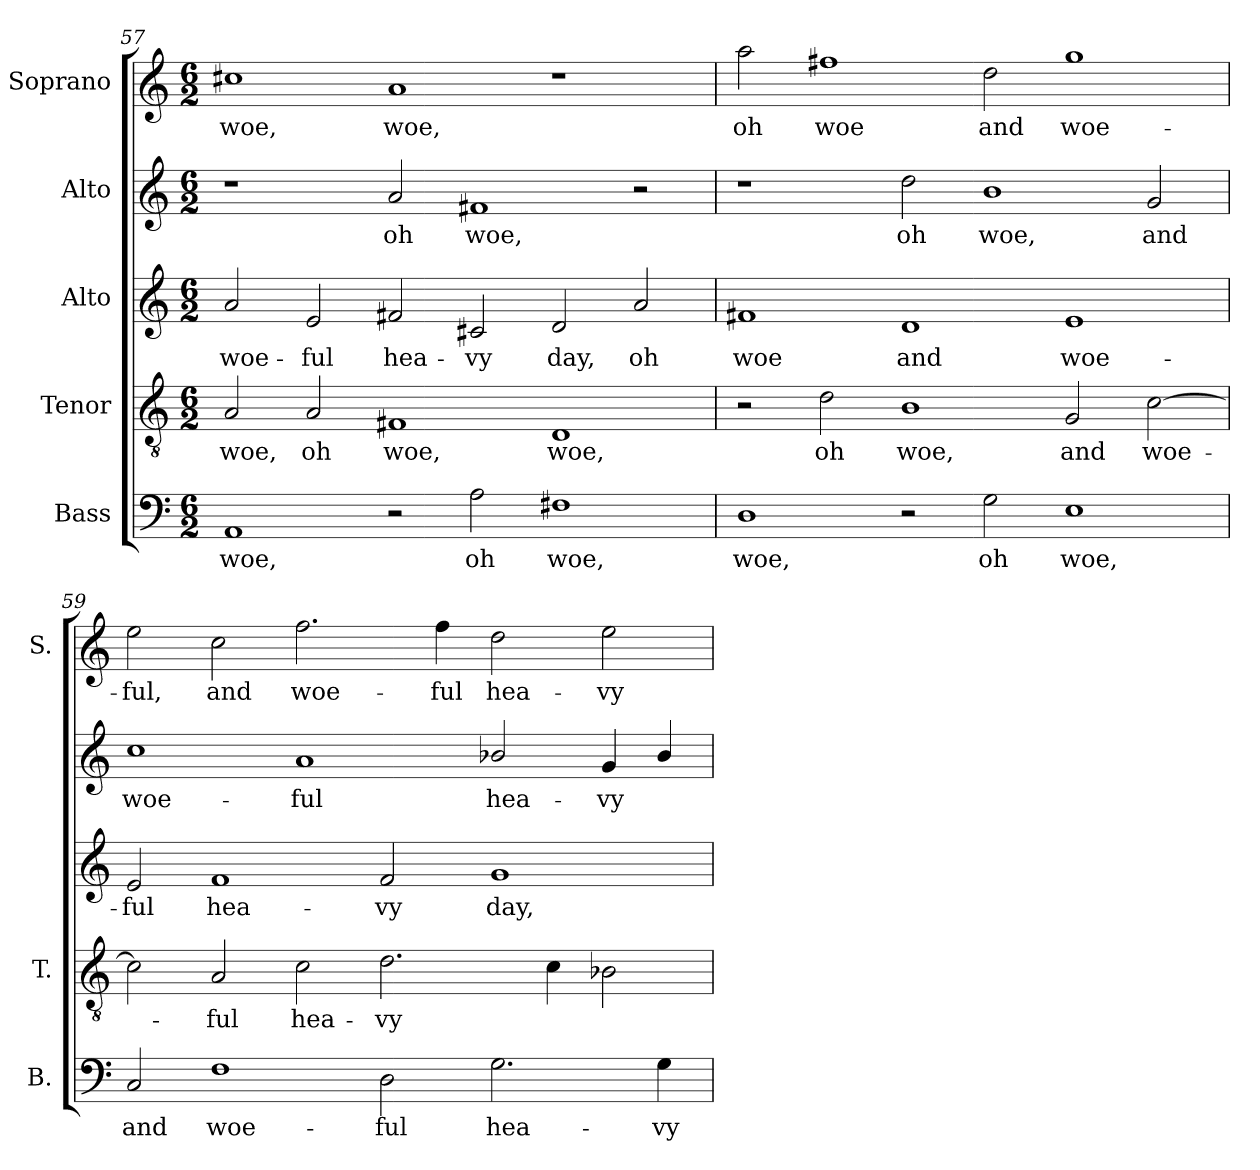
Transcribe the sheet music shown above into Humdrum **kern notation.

**kern	**text	**kern	**text	**kern	**text	**kern	**text	**kern	**text
*part5	*part5	*part4	*part4	*part3	*part3	*part2	*part2	*part1	*part1
*staff5	*staff5	*staff4	*staff4	*staff3	*staff3	*staff2	*staff2	*staff1	*staff1
*I"Bass	*	*I"Tenor	*	*I"Alto	*	*I"Alto	*	*I"Soprano	*
*I'B.	*	*I'T.	*	*	*	*	*	*I'S.	*
!!LO:LB:g=z
*clefF4	*	*clefGv2	*	*clefG2	*	*clefG2	*	*clefG2	*
*	*	*ITrd7c12	*	*	*	*	*	*	*
*k[]	*	*k[]	*	*k[]	*	*k[]	*	*k[]	*
*C:	*	*C:	*	*C:	*	*C:	*	*C:	*
*M6/2	*	*M6/2	*	*M6/2	*	*M6/2	*	*M6/2	*
=57	=57	=57	=57	=57	=57	=57	=57	=57	=57
!	!LO:LY:b:color=#000000	!	!	!	!	!	!	!	!
!	!	!	!LO:LY:b:color=#000000	!	!	!	!	!	!
!	!	!	!	!	!LO:LY:b:color=#000000	!	!	!	!
!	!	!	!	!	!	!	!	!	!LO:LY:b:color=#000000
1AAi	woe,	2AAi/	woe,	2ai/	woe-	1r	.	1cc#Xi	woe,
!	!	!	!LO:LY:b:color=#000000	!	!	!	!	!	!
!	!	!	!	!	!LO:LY:b:color=#000000	!	!	!	!
.	.	2AAi/	oh	2ei/	-ful	.	.	.	.
!	!	!	!LO:LY:b:color=#000000	!	!	!	!	!	!
!	!	!	!	!	!LO:LY:b:color=#000000	!	!	!	!
!	!	!	!	!	!	!	!LO:LY:b:color=#000000	!	!
!	!	!	!	!	!	!	!	!	!LO:LY:b:color=#000000
2r	.	1FF#Xi	woe,	2f#Xi/	hea-	2ai/	oh	1ai	woe,
!	!LO:LY:b:color=#000000	!	!	!	!	!	!	!	!
!	!	!	!	!	!LO:LY:b:color=#000000	!	!	!	!
!	!	!	!	!	!	!	!LO:LY:b:color=#000000	!	!
2Ai\	oh	.	.	2c#Xi/	-vy	1f#Xi	woe,	.	.
!	!LO:LY:b:color=#000000	!	!	!	!	!	!	!	!
!	!	!	!LO:LY:b:color=#000000	!	!	!	!	!	!
!	!	!	!	!	!LO:LY:b:color=#000000	!	!	!	!
1F#Xi	woe,	1DDi	woe,	2di/	day,	.	.	1r	.
!	!	!	!	!	!LO:LY:b:color=#000000	!	!	!	!
.	.	.	.	2ai/	oh	2r	.	.	.
=58	=58	=58	=58	=58	=58	=58	=58	=58	=58
!	!LO:LY:b:color=#000000	!	!	!	!	!	!	!	!
!	!	!	!	!	!LO:LY:b:color=#000000	!	!	!	!
!	!	!	!	!	!	!	!	!	!LO:LY:b:color=#000000
1Di	woe,	2r	.	1f#Xi	woe	1r	.	2aai\	oh
!	!	!	!LO:LY:b:color=#000000	!	!	!	!	!	!
!	!	!	!	!	!	!	!	!	!LO:LY:b:color=#000000
.	.	2Di\	oh	.	.	.	.	1ff#Xi	woe
!	!	!	!LO:LY:b:color=#000000	!	!	!	!	!	!
!	!	!	!	!	!LO:LY:b:color=#000000	!	!	!	!
!	!	!	!	!	!	!	!LO:LY:b:color=#000000	!	!
2r	.	1BBi	woe,	1di	and	2ddi\	oh	.	.
!	!LO:LY:b:color=#000000	!	!	!	!	!	!	!	!
!	!	!	!	!	!	!	!LO:LY:b:color=#000000	!	!
!	!	!	!	!	!	!	!	!	!LO:LY:b:color=#000000
2Gi\	oh	.	.	.	.	1bi	woe,	2ddi\	and
!	!LO:LY:b:color=#000000	!	!	!	!	!	!	!	!
!	!	!	!LO:LY:b:color=#000000	!	!	!	!	!	!
!	!	!	!	!	!LO:LY:b:color=#000000	!	!	!	!
!	!	!	!	!	!	!	!	!	!LO:LY:b:color=#000000
1Ei	woe,	2GGi/	and	1ei	woe-	.	.	1ggi	woe-
!	!	!	!LO:LY:b:color=#000000	!	!	!	!	!	!
!	!	!	!	!	!	!	!LO:LY:b:color=#000000	!	!
.	.	[>2Ci\	woe-	.	.	2gi/	and	.	.
=59	=59	=59	=59	=59	=59	=59	=59	=59	=59
!	!LO:LY:b:color=#000000	!	!	!	!	!	!	!	!
!	!	!	!	!	!LO:LY:b:color=#000000	!	!	!	!
!	!	!	!	!	!	!	!LO:LY:b:color=#000000	!	!
!	!	!	!	!	!	!	!	!	!LO:LY:b:color=#000000
2Ci/	and	2Ci\]	.	2ei/	-ful	1cci	woe-	2eei\	-ful,
!	!LO:LY:b:color=#000000	!	!	!	!	!	!	!	!
!	!	!	!LO:LY:b:color=#000000	!	!	!	!	!	!
!	!	!	!	!	!LO:LY:b:color=#000000	!	!	!	!
!	!	!	!	!	!	!	!	!	!LO:LY:b:color=#000000
1Fi	woe-	2AAi/	-ful	1fi	hea-	.	.	2cci\	and
!	!	!	!LO:LY:b:color=#000000	!	!	!	!	!	!
!	!	!	!	!	!	!	!LO:LY:b:color=#000000	!	!
!	!	!	!	!	!	!	!	!	!LO:LY:b:color=#000000
.	.	2Ci\	hea-	.	.	1ai	-ful	2.ffi\	woe-
!	!LO:LY:b:color=#000000	!	!	!	!	!	!	!	!
!	!	!	!LO:LY:b:color=#000000	!	!	!	!	!	!
!	!	!	!	!	!LO:LY:b:color=#000000	!	!	!	!
2Di\	-ful	2.Di\	-vy	2fi/	-vy	.	.	.	.
!	!	!	!	!	!	!	!	!	!LO:LY:b:color=#000000
.	.	.	.	.	.	.	.	4ffi\	-ful
!	!LO:LY:b:color=#000000	!	!	!	!	!	!	!	!
!	!	!	!	!	!LO:LY:b:color=#000000	!	!	!	!
!	!	!	!	!	!	!	!LO:LY:b:color=#000000	!	!
!	!	!	!	!	!	!	!	!	!LO:LY:b:color=#000000
2.Gi\	hea-	.	.	1gi	day,	2b-Xi/	hea-	2ddi\	hea-
.	.	4Ci\	.	.	.	.	.	.	.
!	!	!	!	!	!	!	!LO:LY:b:color=#000000	!	!
!	!	!	!	!	!	!	!	!	!LO:LY:b:color=#000000
.	.	2BB-Xi\	.	.	.	4gi/	-vy	2eei\	-vy
!	!LO:LY:b:color=#000000	!	!	!	!	!	!	!	!
4Gi\	-vy	.	.	.	.	4b-i/	.	.	.
=	=	=	=	=	=	=	=	=	=
*-	*-	*-	*-	*-	*-	*-	*-	*-	*-
